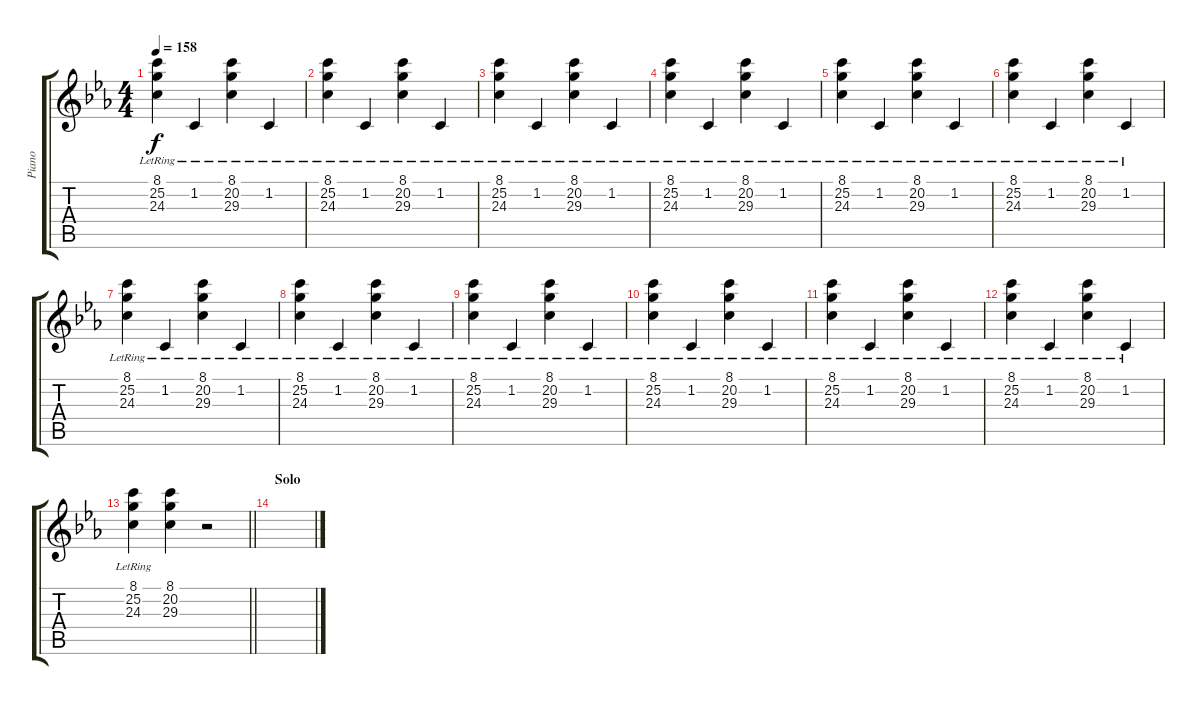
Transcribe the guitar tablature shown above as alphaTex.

\track ("Piano" "Piano") {instrument acousticgrandpiano}
\staff {score tabs}
\tuning (E4 B3 G3 D3 A2 E2) {hide}
\ts (4 4)
\tempo 158
\clef g2
\ks eb
(8.1{lr} 25.2 24.3{lr}).4{dy f} 1.2{lr}.4 (8.1{lr} 20.2{lr} 29.3).4 1.2{lr}.4 |
(8.1{lr} 25.2 24.3{lr}).4 1.2{lr}.4 (8.1{lr} 20.2{lr} 29.3).4 1.2{lr}.4 |
(8.1{lr} 25.2 24.3{lr}).4 1.2{lr}.4 (8.1{lr} 20.2{lr} 29.3).4 1.2{lr}.4 |
(8.1{lr} 25.2 24.3{lr}).4 1.2{lr}.4 (8.1{lr} 20.2{lr} 29.3).4 1.2{lr}.4 |
(8.1{lr} 25.2 24.3{lr}).4 1.2{lr}.4 (8.1{lr} 20.2{lr} 29.3).4 1.2{lr}.4 |
(8.1{lr} 25.2 24.3{lr}).4 1.2{lr}.4 (8.1{lr} 20.2{lr} 29.3).4 1.2{lr}.4 |
(8.1{lr} 25.2 24.3{lr}).4 1.2{lr}.4 (8.1{lr} 20.2{lr} 29.3).4 1.2{lr}.4 |
(8.1{lr} 25.2 24.3{lr}).4 1.2{lr}.4 (8.1{lr} 20.2{lr} 29.3).4 1.2{lr}.4 |
(8.1{lr} 25.2 24.3{lr}).4 1.2{lr}.4 (8.1{lr} 20.2{lr} 29.3).4 1.2{lr}.4 |
(8.1{lr} 25.2 24.3{lr}).4 1.2{lr}.4 (8.1{lr} 20.2{lr} 29.3).4 1.2{lr}.4 |
(8.1{lr} 25.2 24.3{lr}).4 1.2{lr}.4 (8.1{lr} 20.2{lr} 29.3).4 1.2{lr}.4 |
(8.1{lr} 25.2 24.3{lr}).4 1.2{lr}.4 (8.1{lr} 20.2{lr} 29.3).4 1.2{lr}.4 |
\barLineRight lightlight
(8.1{lr} 25.2 24.3{lr}).4 (8.1 20.2 29.3).4 r.2 |
\section ("" "Solo")
